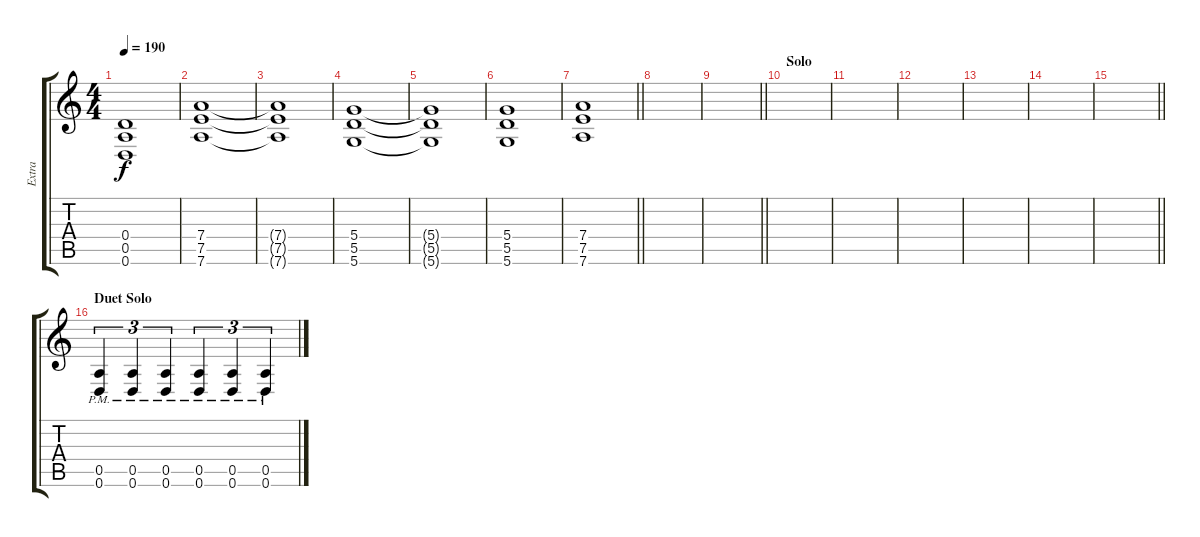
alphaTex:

\track ("Extra " "Extra ") {instrument overdrivenguitar}
\staff {score tabs}
\tuning (E4 B3 G3 D3 A2 D2) {hide}
\ts (4 4)
\tempo 190
\clef g2
\ks c
(0.4{t} 0.5{t} 0.6{t}).1{dy f} |
(7.4 7.5 7.6).1 |
(7.4{t} 7.5{t} 7.6{t}).1 |
(5.4 5.5 5.6).1 |
(5.4{t} 5.5{t} 5.6{t}).1 |
(5.4 5.5 5.6).1 |
\barLineRight lightlight
(7.4 7.5 7.6).1 |
|
\barLineRight lightlight
|
\section ("" "Solo")
|
|
|
|
|
\barLineRight lightlight
|
\section ("" "Duet Solo")
(0.5{pm} 0.6{pm}).4{tu (3 2)} (0.5{pm} 0.6{pm}).4{tu (3 2)} (0.5{pm} 0.6{pm}).4{tu (3 2)} (0.5{pm} 0.6{pm}).4{tu (3 2)} (0.5{pm} 0.6{pm}).4{tu (3 2)} (0.5{pm} 0.6{pm}).4{tu (3 2)}
